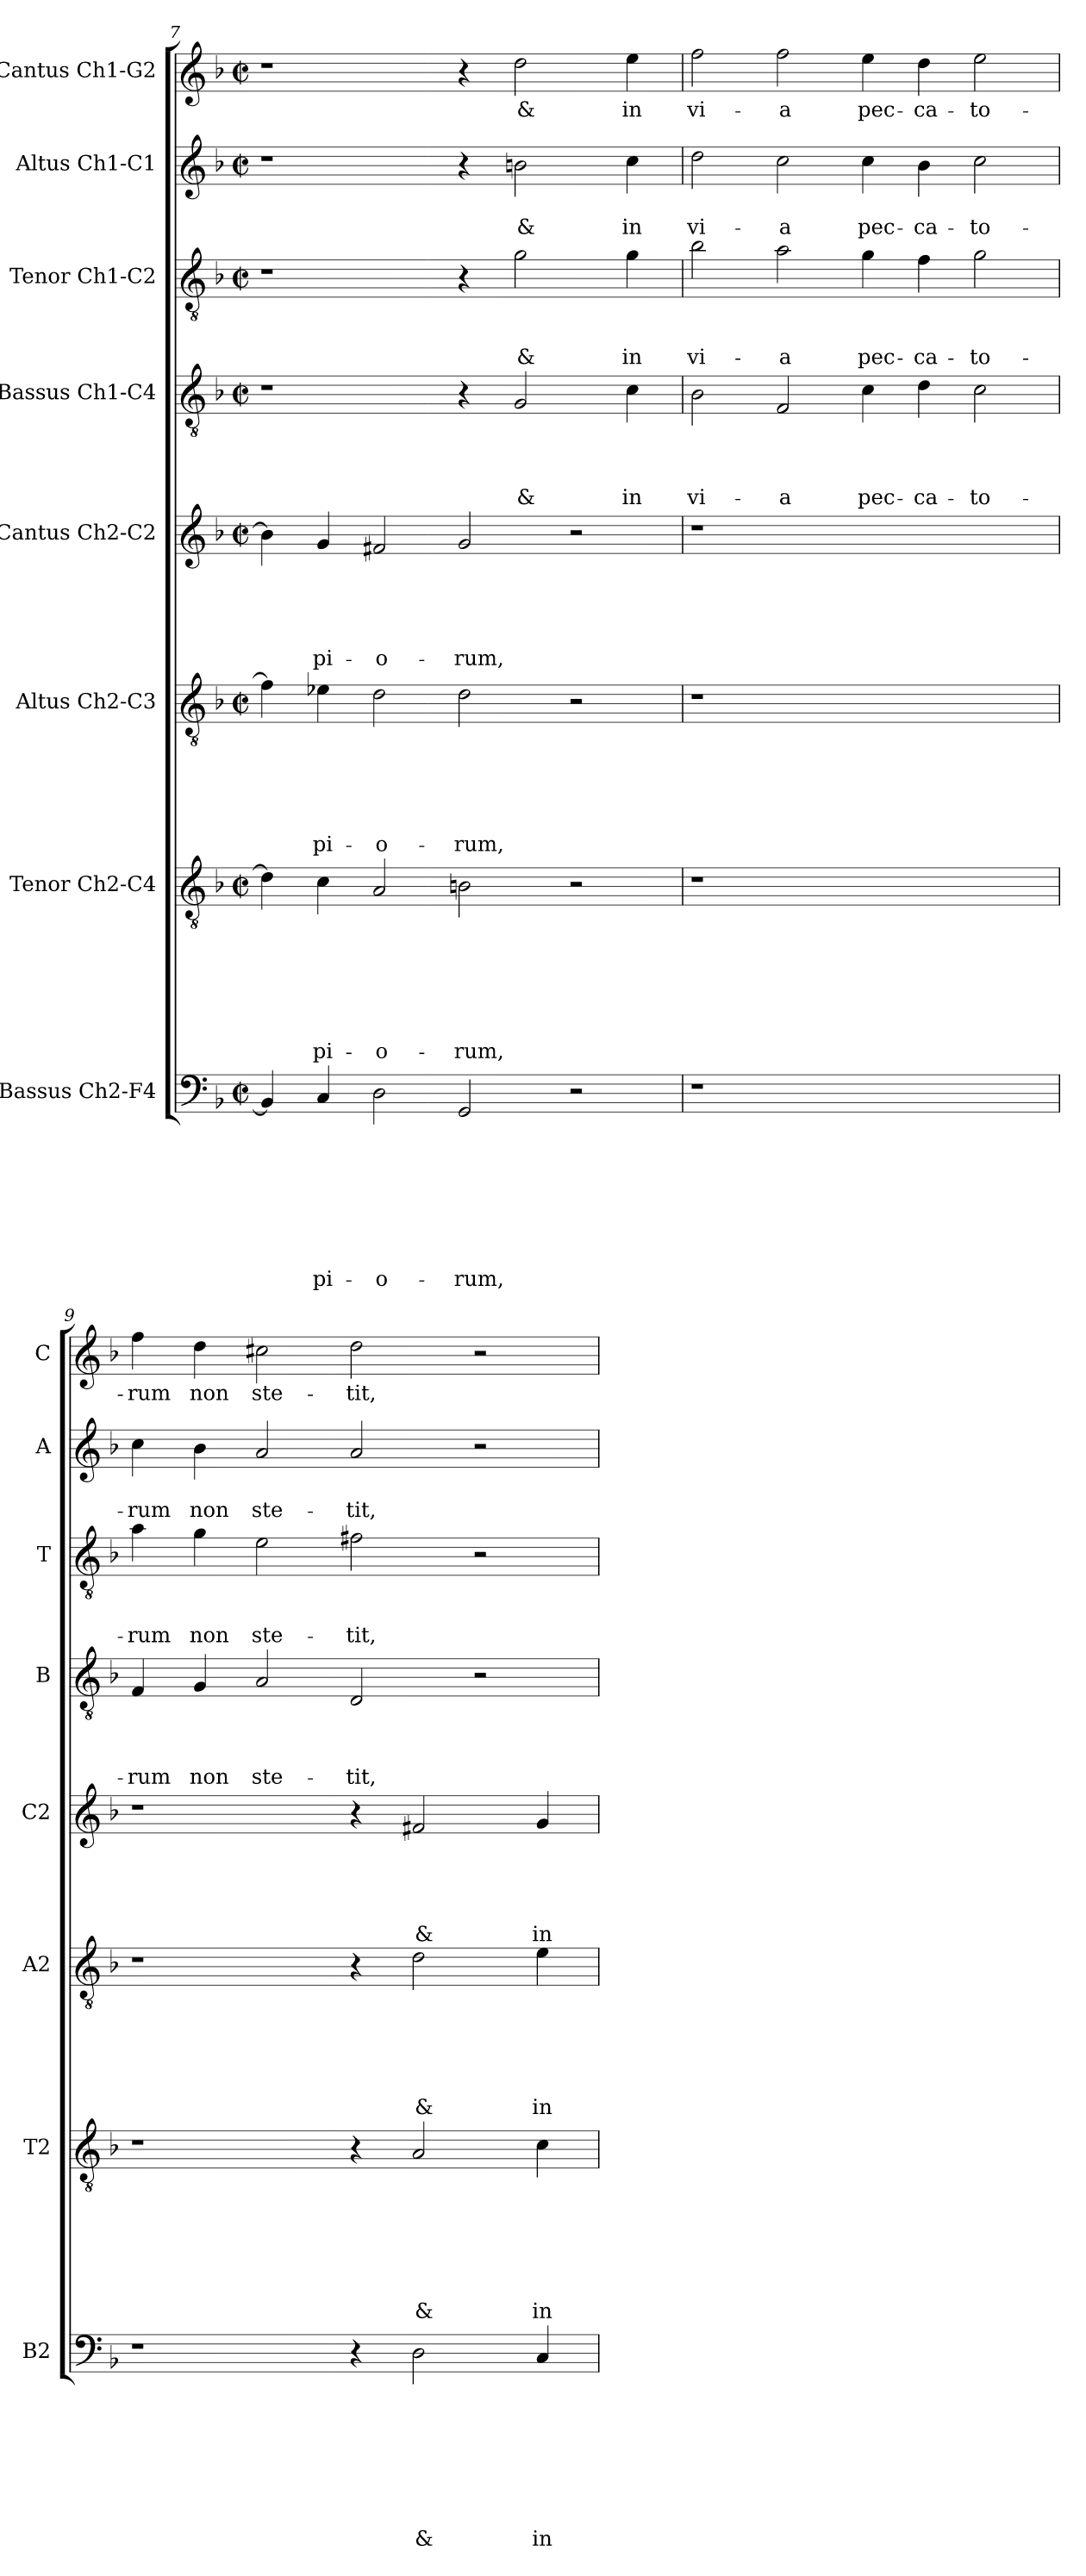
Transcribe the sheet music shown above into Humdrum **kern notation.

**kern	**text	**text	**text	**text	**text	**text	**text	**text	**kern	**text	**text	**text	**text	**text	**text	**text	**kern	**text	**text	**text	**text	**text	**text	**kern	**text	**text	**text	**text	**text	**kern	**text	**text	**text	**text	**kern	**text	**text	**text	**kern	**text	**text	**kern	**text
*part8	*part8	*part8	*part8	*part8	*part8	*part8	*part8	*part8	*part7	*part7	*part7	*part7	*part7	*part7	*part7	*part7	*part6	*part6	*part6	*part6	*part6	*part6	*part6	*part5	*part5	*part5	*part5	*part5	*part5	*part4	*part4	*part4	*part4	*part4	*part3	*part3	*part3	*part3	*part2	*part2	*part2	*part1	*part1
*staff8	*staff8	*staff8	*staff8	*staff8	*staff8	*staff8	*staff8	*staff8	*staff7	*staff7	*staff7	*staff7	*staff7	*staff7	*staff7	*staff7	*staff6	*staff6	*staff6	*staff6	*staff6	*staff6	*staff6	*staff5	*staff5	*staff5	*staff5	*staff5	*staff5	*staff4	*staff4	*staff4	*staff4	*staff4	*staff3	*staff3	*staff3	*staff3	*staff2	*staff2	*staff2	*staff1	*staff1
*I"Bassus Ch2-F4	*	*	*	*	*	*	*	*	*I"Tenor Ch2-C4	*	*	*	*	*	*	*	*I"Altus Ch2-C3	*	*	*	*	*	*	*I"Cantus Ch2-C2	*	*	*	*	*	*I"Bassus Ch1-C4	*	*	*	*	*I"Tenor Ch1-C2	*	*	*	*I"Altus Ch1-C1	*	*	*I"Cantus Ch1-G2	*
*I'B2	*	*	*	*	*	*	*	*	*I'T2	*	*	*	*	*	*	*	*I'A2	*	*	*	*	*	*	*I'C2	*	*	*	*	*	*I'B	*	*	*	*	*I'T	*	*	*	*I'A	*	*	*I'C	*
*clefF4	*	*	*	*	*	*	*	*	*clefGv2	*	*	*	*	*	*	*	*clefGv2	*	*	*	*	*	*	*clefG2	*	*	*	*	*	*clefGv2	*	*	*	*	*clefGv2	*	*	*	*clefG2	*	*	*clefG2	*
*k[b-]	*	*	*	*	*	*	*	*	*k[b-]	*	*	*	*	*	*	*	*k[b-]	*	*	*	*	*	*	*k[b-]	*	*	*	*	*	*k[b-]	*	*	*	*	*k[b-]	*	*	*	*k[b-]	*	*	*k[b-]	*
*F:	*	*	*	*	*	*	*	*	*F:	*	*	*	*	*	*	*	*F:	*	*	*	*	*	*	*F:	*	*	*	*	*	*F:	*	*	*	*	*F:	*	*	*	*F:	*	*	*F:	*
*M2/2	*	*	*	*	*	*	*	*	*M2/2	*	*	*	*	*	*	*	*M2/2	*	*	*	*	*	*	*M2/2	*	*	*	*	*	*M2/2	*	*	*	*	*M2/2	*	*	*	*M2/2	*	*	*M2/2	*
*met(c|)	*	*	*	*	*	*	*	*	*met(c|)	*	*	*	*	*	*	*	*met(c|)	*	*	*	*	*	*	*met(c|)	*	*	*	*	*	*met(c|)	*	*	*	*	*met(c|)	*	*	*	*met(c|)	*	*	*met(c|)	*
=7	=7	=7	=7	=7	=7	=7	=7	=7	=7	=7	=7	=7	=7	=7	=7	=7	=7	=7	=7	=7	=7	=7	=7	=7	=7	=7	=7	=7	=7	=7	=7	=7	=7	=7	=7	=7	=7	=7	=7	=7	=7	=7	=7
4BB-/]	.	.	.	.	.	.	.	.	4d\]	.	.	.	.	.	.	.	4f\]	.	.	.	.	.	.	4b-\]	.	.	.	.	.	1r	.	.	.	.	1r	.	.	.	1r	.	.	1r	.
!	!	!	!	!	!	!	!	!LO:LY:b	!	!	!	!	!	!	!	!LO:LY:b	!	!	!	!	!	!	!LO:LY:b	!	!	!	!	!	!LO:LY:b	!	!	!	!	!	!	!	!	!	!	!	!	!	!
4C/	.	.	.	.	.	.	.	-pi-	4c\	.	.	.	.	.	.	-pi-	4e-X\	.	.	.	.	.	-pi-	4g/	.	.	.	.	-pi-	.	.	.	.	.	.	.	.	.	.	.	.	.	.
!	!	!	!	!	!	!	!	!LO:LY:b	!	!	!	!	!	!	!	!LO:LY:b	!	!	!	!	!	!	!LO:LY:b	!	!	!	!	!	!LO:LY:b	!	!	!	!	!	!	!	!	!	!	!	!	!	!
2D\	.	.	.	.	.	.	.	-o-	2A/	.	.	.	.	.	.	-o-	2d\	.	.	.	.	.	-o-	2f#X/	.	.	.	.	-o-	.	.	.	.	.	.	.	.	.	.	.	.	.	.
!	!	!	!	!	!	!	!	!LO:LY:b	!	!	!	!	!	!	!	!LO:LY:b	!	!	!	!	!	!	!LO:LY:b	!	!	!	!	!	!LO:LY:b	!	!	!	!	!	!	!	!	!	!	!	!	!	!
2GG/	.	.	.	.	.	.	.	-rum,	2Bn\	.	.	.	.	.	.	-rum,	2d\	.	.	.	.	.	-rum,	2g/	.	.	.	.	-rum,	4r	.	.	.	.	4r	.	.	.	4r	.	.	4r	.
!	!	!	!	!	!	!	!	!	!	!	!	!	!	!	!	!	!	!	!	!	!	!	!	!	!	!	!	!	!	!	!	!	!	!LO:LY:b	!	!	!	!LO:LY:b	!	!	!LO:LY:b	!	!LO:LY:b
.	.	.	.	.	.	.	.	.	.	.	.	.	.	.	.	.	.	.	.	.	.	.	.	.	.	.	.	.	.	2G/	.	.	.	&	2g\	.	.	&	2bn\	.	&	2dd\	&
2r	.	.	.	.	.	.	.	.	2r	.	.	.	.	.	.	.	2r	.	.	.	.	.	.	2r	.	.	.	.	.	.	.	.	.	.	.	.	.	.	.	.	.	.	.
!	!	!	!	!	!	!	!	!	!	!	!	!	!	!	!	!	!	!	!	!	!	!	!	!	!	!	!	!	!	!	!	!	!	!LO:LY:b	!	!	!	!LO:LY:b	!	!	!LO:LY:b	!	!LO:LY:b
.	.	.	.	.	.	.	.	.	.	.	.	.	.	.	.	.	.	.	.	.	.	.	.	.	.	.	.	.	.	4c\	.	.	.	in	4g\	.	.	in	4cc\	.	in	4ee\	in
!!LO:PB:g=z
=8	=8	=8	=8	=8	=8	=8	=8	=8	=8	=8	=8	=8	=8	=8	=8	=8	=8	=8	=8	=8	=8	=8	=8	=8	=8	=8	=8	=8	=8	=8	=8	=8	=8	=8	=8	=8	=8	=8	=8	=8	=8	=8	=8
!	!	!	!	!	!	!	!	!	!	!	!	!	!	!	!	!	!	!	!	!	!	!	!	!	!	!	!	!	!	!	!	!	!	!LO:LY:b	!	!	!	!LO:LY:b	!	!	!LO:LY:b	!	!LO:LY:b
1r	.	.	.	.	.	.	.	.	1r	.	.	.	.	.	.	.	1r	.	.	.	.	.	.	1r	.	.	.	.	.	2B-\	.	.	.	vi-	2b-\	.	.	vi-	2dd\	.	vi-	2ff\	vi-
!	!	!	!	!	!	!	!	!	!	!	!	!	!	!	!	!	!	!	!	!	!	!	!	!	!	!	!	!	!	!	!	!	!	!LO:LY:b	!	!	!	!LO:LY:b	!	!	!LO:LY:b	!	!LO:LY:b
.	.	.	.	.	.	.	.	.	.	.	.	.	.	.	.	.	.	.	.	.	.	.	.	.	.	.	.	.	.	2F/	.	.	.	-a	2a\	.	.	-a	2cc\	.	-a	2ff\	-a
!	!	!	!	!	!	!	!	!	!	!	!	!	!	!	!	!	!	!	!	!	!	!	!	!	!	!	!	!	!	!	!	!	!	!LO:LY:b	!	!	!	!LO:LY:b	!	!	!LO:LY:b	!	!LO:LY:b
1ryy	.	.	.	.	.	.	.	.	1ryy	.	.	.	.	.	.	.	1ryy	.	.	.	.	.	.	1ryy	.	.	.	.	.	4c\	.	.	.	pec-	4g\	.	.	pec-	4cc\	.	pec-	4ee\	pec-
!	!	!	!	!	!	!	!	!	!	!	!	!	!	!	!	!	!	!	!	!	!	!	!	!	!	!	!	!	!	!	!	!	!	!LO:LY:b	!	!	!	!LO:LY:b	!	!	!LO:LY:b	!	!LO:LY:b
.	.	.	.	.	.	.	.	.	.	.	.	.	.	.	.	.	.	.	.	.	.	.	.	.	.	.	.	.	.	4d\	.	.	.	-ca-	4f\	.	.	-ca-	4b-\	.	-ca-	4dd\	-ca-
!	!	!	!	!	!	!	!	!	!	!	!	!	!	!	!	!	!	!	!	!	!	!	!	!	!	!	!	!	!	!	!	!	!	!LO:LY:b	!	!	!	!LO:LY:b	!	!	!LO:LY:b	!	!LO:LY:b
.	.	.	.	.	.	.	.	.	.	.	.	.	.	.	.	.	.	.	.	.	.	.	.	.	.	.	.	.	.	2c\	.	.	.	-to-	2g\	.	.	-to-	2cc\	.	-to-	2ee\	-to-
=9	=9	=9	=9	=9	=9	=9	=9	=9	=9	=9	=9	=9	=9	=9	=9	=9	=9	=9	=9	=9	=9	=9	=9	=9	=9	=9	=9	=9	=9	=9	=9	=9	=9	=9	=9	=9	=9	=9	=9	=9	=9	=9	=9
!	!	!	!	!	!	!	!	!	!	!	!	!	!	!	!	!	!	!	!	!	!	!	!	!	!	!	!	!	!	!	!	!	!	!LO:LY:b	!	!	!	!LO:LY:b	!	!	!LO:LY:b	!	!LO:LY:b
1r	.	.	.	.	.	.	.	.	1r	.	.	.	.	.	.	.	1r	.	.	.	.	.	.	1r	.	.	.	.	.	4F/	.	.	.	-rum	4a\	.	.	-rum	4cc\	.	-rum	4ff\	-rum
!	!	!	!	!	!	!	!	!	!	!	!	!	!	!	!	!	!	!	!	!	!	!	!	!	!	!	!	!	!	!	!	!	!	!LO:LY:b	!	!	!	!LO:LY:b	!	!	!LO:LY:b	!	!LO:LY:b
.	.	.	.	.	.	.	.	.	.	.	.	.	.	.	.	.	.	.	.	.	.	.	.	.	.	.	.	.	.	4G/	.	.	.	non	4g\	.	.	non	4b-\	.	non	4dd\	non
!	!	!	!	!	!	!	!	!	!	!	!	!	!	!	!	!	!	!	!	!	!	!	!	!	!	!	!	!	!	!	!	!	!	!LO:LY:b	!	!	!	!LO:LY:b	!	!	!LO:LY:b	!	!LO:LY:b
.	.	.	.	.	.	.	.	.	.	.	.	.	.	.	.	.	.	.	.	.	.	.	.	.	.	.	.	.	.	2A/	.	.	.	ste-	2e\	.	.	ste-	2a/	.	ste-	2cc#X\	ste-
!	!	!	!	!	!	!	!	!	!	!	!	!	!	!	!	!	!	!	!	!	!	!	!	!	!	!	!	!	!	!	!	!	!	!LO:LY:b	!	!	!	!LO:LY:b	!	!	!LO:LY:b	!	!LO:LY:b
4r	.	.	.	.	.	.	.	.	4r	.	.	.	.	.	.	.	4r	.	.	.	.	.	.	4r	.	.	.	.	.	2D/	.	.	.	-tit,	2f#X\	.	.	-tit,	2a/	.	-tit,	2dd\	-tit,
!	!	!	!	!	!	!	!	!LO:LY:b	!	!	!	!	!	!	!	!LO:LY:b	!	!	!	!	!	!	!LO:LY:b	!	!	!	!	!	!LO:LY:b	!	!	!	!	!	!	!	!	!	!	!	!	!	!
2D\	.	.	.	.	.	.	.	&	2A/	.	.	.	.	.	.	&	2d\	.	.	.	.	.	&	2f#X/	.	.	.	.	&	.	.	.	.	.	.	.	.	.	.	.	.	.	.
.	.	.	.	.	.	.	.	.	.	.	.	.	.	.	.	.	.	.	.	.	.	.	.	.	.	.	.	.	.	2r	.	.	.	.	2r	.	.	.	2r	.	.	2r	.
!	!	!	!	!	!	!	!	!LO:LY:b	!	!	!	!	!	!	!	!LO:LY:b	!	!	!	!	!	!	!LO:LY:b	!	!	!	!	!	!LO:LY:b	!	!	!	!	!	!	!	!	!	!	!	!	!	!
4C/	.	.	.	.	.	.	.	in	4c\	.	.	.	.	.	.	in	4e\	.	.	.	.	.	in	4g/	.	.	.	.	in	.	.	.	.	.	.	.	.	.	.	.	.	.	.
=	=	=	=	=	=	=	=	=	=	=	=	=	=	=	=	=	=	=	=	=	=	=	=	=	=	=	=	=	=	=	=	=	=	=	=	=	=	=	=	=	=	=	=
*-	*-	*-	*-	*-	*-	*-	*-	*-	*-	*-	*-	*-	*-	*-	*-	*-	*-	*-	*-	*-	*-	*-	*-	*-	*-	*-	*-	*-	*-	*-	*-	*-	*-	*-	*-	*-	*-	*-	*-	*-	*-	*-	*-
